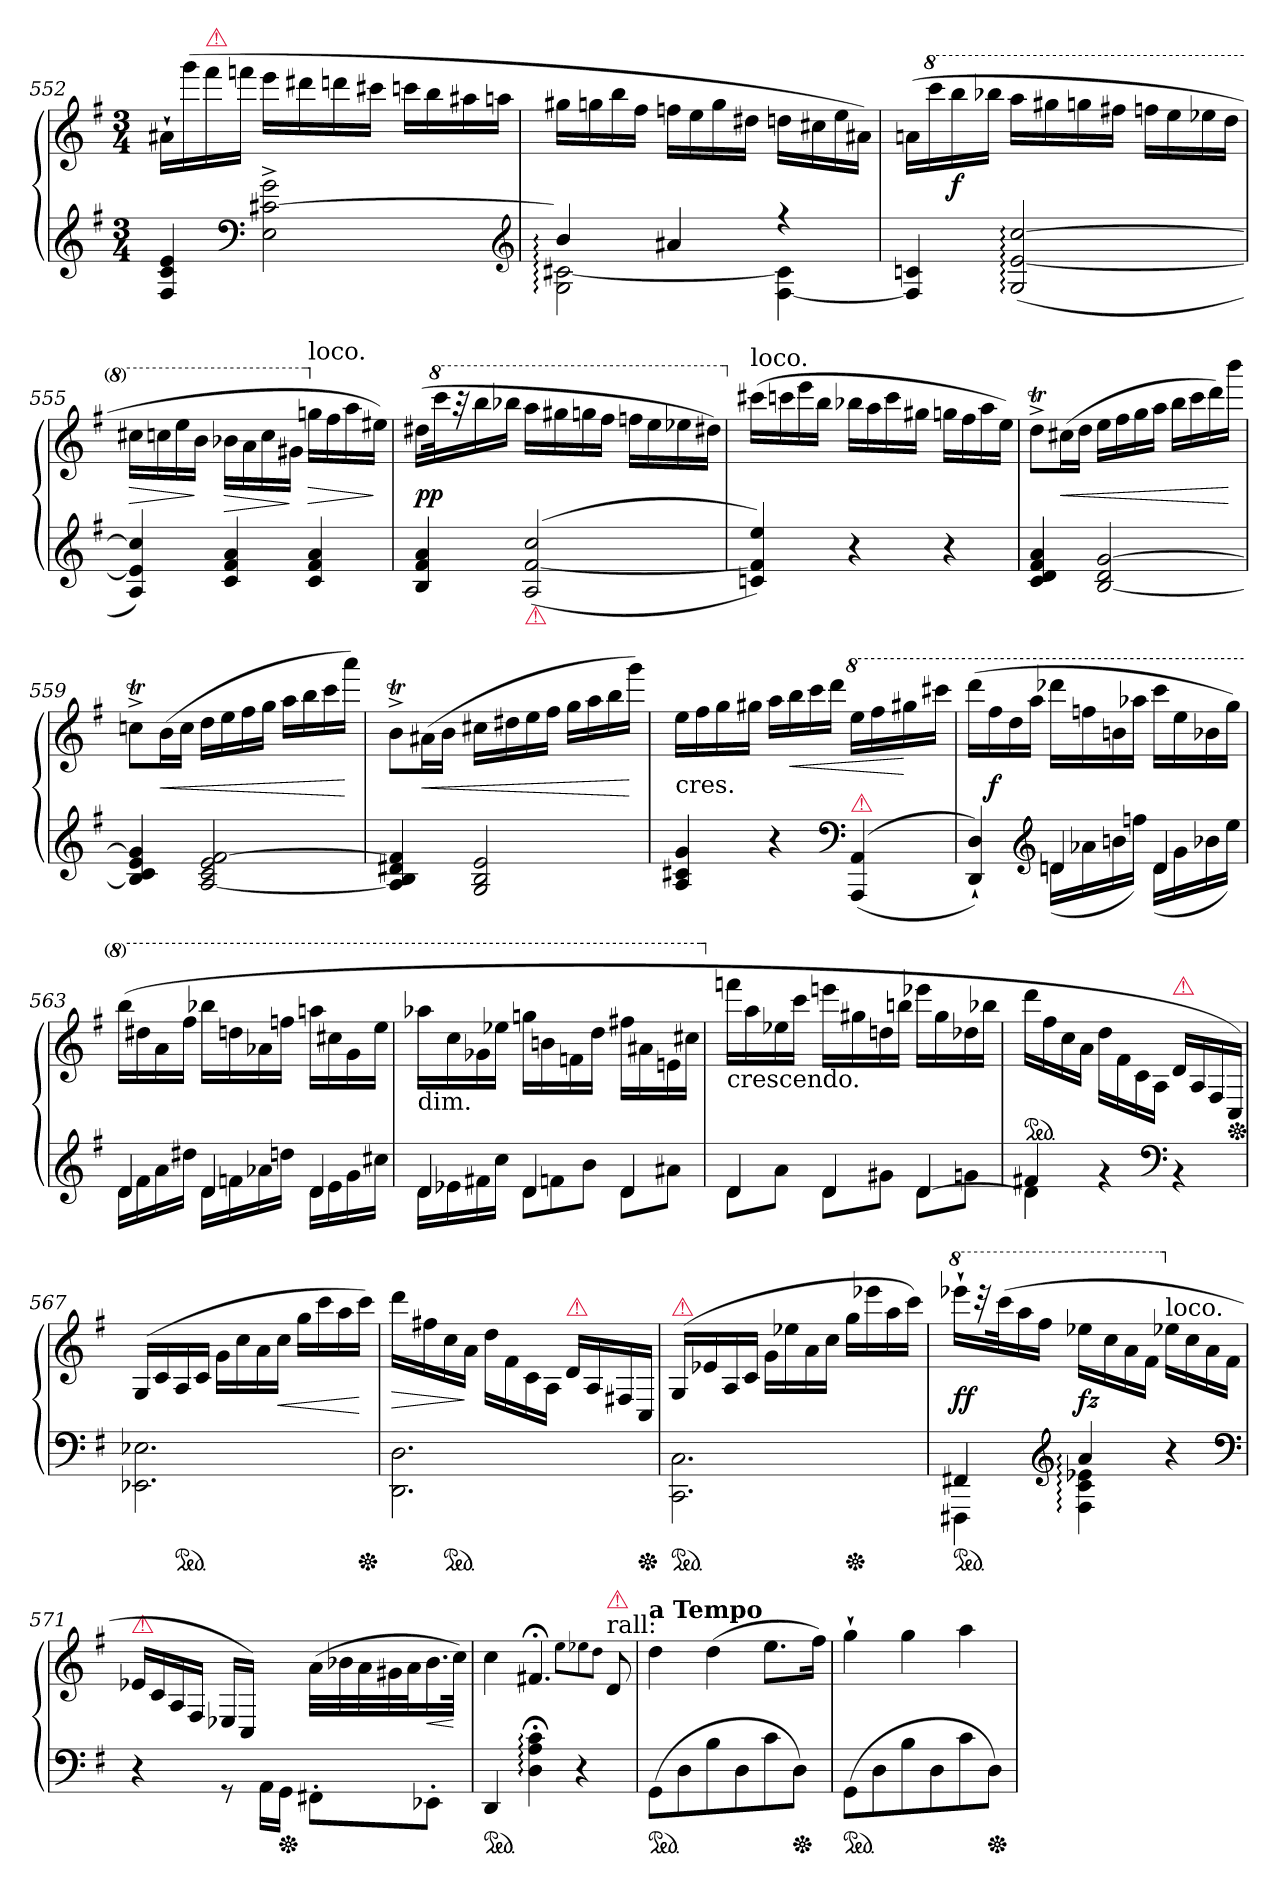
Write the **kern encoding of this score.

**kern	**kern	**dynam
*part1	*part1	*part1
*staff2	*staff1	*staff1/2
*clefG2	*clefG2	*
*k[f#]	*k[f#]	*
*M3/4	*M3/4	*
=552	=552	=552
4F# 4c 4e	16a#X`>LL	.
.	(>16ggg	.
!	!LO:TX:a:color=crimson:t=⚠	!
.	16fff#	.
.	16fffnJJ	.
*clefF4	*	*
2E^< [<2c#X^< 2g^<	16eeeLL	.
.	16ddd#X	.
.	16dddn	.
.	16ccc#XJJ	.
.	16cccnLL	.
.	16bb	.
.	16aa#X	.
.	16aanJJ	.
*clefG2	*	*
=553	=553	=553
*^	*	*
4b:	2G: 2c#X_:	16gg#XLL	.
.	.	16ggn	.
.	.	16bb	.
.	.	16ff#JJ	.
4a#X	.	16ffnLL	.
.	.	16ee	.
.	.	16gg	.
.	.	16dd#XJJ	.
4r	[4F# 4c#]	16ddnLL	.
.	.	16cc#X	.
.	.	16ee	.
.	.	16a#XJJ)	.
*v	*v	*	*
=554	=554	=554
4F#] 4cn	(>16anLL	.
*	*8va	*
.	16cccc	.
.	16bbb	f
.	16bbb-XJJ	.
(<2G: [2e: [2cc:	16aaaLL	.
.	16ggg#X	.
.	16gggn	.
.	16fff#XJJ	.
.	16fffnLL	.
.	16eee	.
.	16eee-X	.
.	16dddJJ	.
=555	=555	=555
4A 4e] 4cc])	16ccc#XLL	>
.	16cccn	.
.	16eee	.
.	16bbJJ	]
4c 4f# 4a	16bb-X\LL	>
.	16aa	.
.	16ccc	.
.	16gg#XJJ	]
*	*X8va	*
!	!LO:TX:a:t=loco.	!
4c 4f# 4a	16ggnLL	>
.	16ff#	.
.	16aa	.
.	16ee#XJJ)	]
=556	=556	=556
4B 4f# 4a	(>16dd#XLL	pp
*	*8va	*
.	32ccccK	.
.	32r	.
.	16bbb	.
.	16bbb-XJJ	.
!LO:TX:b:color=crimson:t=⚠	!	!
(<(>2A [2f# 2cc	16aaaLL	.
.	16ggg#X	.
.	16gggn	.
.	16fff#JJ	.
.	16fffnLL	.
.	16eee	.
.	16eee-X	.
.	16ddd#XJJ)	.
=557	=557	=557
*	*X8va	*
!	!LO:TX:a:t=loco.	!
4cn 4f#] 4ee))	(>16ccc#XLL	.
.	16cccn	.
.	16eee	.
.	16bbJJ	.
4r	16bb-XLL	.
.	16aa	.
.	16ccc	.
.	16gg#XJJ	.
4r	16ggnLL	.
.	16ff#	.
.	16aa	.
.	16eeJJ)	.
=558	=558	=558
4c 4d 4f# 4a	8ddT^<L	.
.	(>16cc#XL	<
.	16ddJJ	.
[2B 2d [2g	16eeLL	.
.	16ff#	.
.	16gg	.
.	16aaJJ	.
.	16bbLL	.
.	16ccc	.
.	16ddd)	.
.	16bbbJJ	[
=559	=559	=559
4B] 4c 4e 4g]	8ccnT^<L	.
.	(>16bL	<
.	16ccJJ	.
[2A 2c 2e [2f#	16ddLL	.
.	16ee	.
.	16ff#	.
.	16ggJJ	.
.	16aaLL	.
.	16bb	.
.	16ccc	.
.	16aaaJJ)	[
=560	=560	=560
4A] 4B 4d#X 4f#]	8bt^<\L	.
.	(>16a#XL	<
.	16bJJ	.
2G 2B 2e	16cc#XLL	.
.	16dd#X	.
.	16ee	.
.	16ff#JJ	.
.	16ggLL	.
.	16aa	.
.	16bb	.
.	16gggJJ)	[
=561	=561	=561
!	!LO:TX:c:t=cres.	!
4A 4c#X 4g	16eeLL	.
.	16ff#	.
.	16gg	.
.	16gg#XJJ	.
4r	16aaLL	.
.	16bb	<
.	16ccc	.
.	16dddJJ	.
*clefF4	*	*
*	*8va	*
!LO:TX:a:color=crimson:t=⚠	!	!
(<(<4AAA 4AA	16eeeLL	.
.	16fff#	.
.	16ggg#X	[
.	16cccc#XJJ	.
=562	=562	=562
*^	*	*
4DD`< 4D`<))	4ryy	(>16ddddLL	.
.	.	16fff#	f
.	.	16ddd	.
.	.	16aaaJJ	.
*clefG2	*	*	*
4dn/	(>16dn\LL	16dddd-XLL	.
.	16a-X	16fffn	.
.	16bn	16bbn	.
.	16ffnJJ)	16aaa-XJJ	.
4d/	(>16d\LL	16ccccLL	.
.	16g	16eee	.
.	16b-X	16bb-X	.
.	16eeJJ)	16gggJJ)	.
=563	=563	=563	=563
4d/	16d\LL	(>16bbbLL	.
.	16f#	16ddd#X	.
.	16a	16aa	.
.	16dd#XJJ	16fff#JJ	.
4d/	16d\LL	16bbb-XLL	.
.	16fn	16dddn	.
.	16a-X	16aa-X	.
.	16ddnJJ	16fffnJJ	.
4d/	16d\LL	16aaanjLL	.
.	16e	16ccc#X	.
.	16g	16gg	.
.	16cc#XJJ	16eeeJJ	.
=564	=564	=564	=564
!	!	!LO:TX:c:t=dim.	!
4d/	16d\LL	16aaa-XLL	.
.	16e-X	16ccc	.
.	16f#X	16gg-X	.
.	16ccJJ	16eee-XJJ	.
*	*Xtuplet	*	*
4d/	12d\L	16gggnLL	.
.	.	16bbn	.
.	12fn	.	.
.	.	16ffn	.
.	12bJ	.	.
.	.	16dddJJ	.
4d/	8d\L	16fff#XLL	.
.	.	16aa#X	.
.	8a#XJ	16een	.
.	.	16ccc#XJJ	.
=565	=565	=565	=565
*	*	*X8va	*
!	!	!LO:TX:b:t=crescendo.	!
4d/	8d\L	16fffnLL	.
.	.	16aa	.
.	8aJ	16ee-X	.
.	.	16cccJJ	.
4d/	8d\L	16eeenjLL	.
.	.	16gg#X	.
.	8g#XJ	16ddn	.
.	.	16bbnJJ	.
[4d/	8d\L	16eee-XLL	.
.	.	16gg#	.
.	8gnJ	16dd-X	.
.	.	16bb-XJJ	.
=566	=566	=566	=566
*	*	*ped	*
4f#X/	4d\]	16dddLL	.
.	.	16ff#	.
.	.	16cc	.
.	.	16aJJ	.
4rg	2ryy	16dd\LL	.
.	.	16f#	.
.	.	16c	.
.	.	16AJJ	.
*clefF4	*	*	*
!	!	!LO:TX:a:color=crimson:t=⚠	!
4rBB	.	16d\LL	.
.	.	16A/	.
.	.	16F#/	.
*	*	*Xped	*
.	.	16C/JJ)	.
*v	*v	*	*
=567	=567	=567
2.EE-X\ 2.E-X\	(>16G/LL	.
.	16c/	.
*ped	*	*
.	16A/	.
.	16c/JJ	.
.	16g\LL	.
.	16cc	.
.	16a	.
.	16ccJJ	<
.	16ggLL	.
.	16ccc	.
.	16aa	.
*Xped	*	*
.	16cccJJ)	[
=568	=568	=568
2.DD\ 2.D\	16dddLL	>
.	16ff#X	.
*ped	*	*
.	16cc	.
.	16aJJ	]
.	16dd\LL	.
.	16f#	.
.	16c	.
.	16AJJ	.
!	!LO:TX:a:color=crimson:t=⚠	!
.	16d\LL	.
.	16A/	.
.	16F#X/	.
*Xped	*	*
.	16C/JJ	.
=569	=569	=569
!	!LO:TX:a:color=crimson:t=⚠	!
!LO:TX:b:color=crimson:t=⚠	!	!
*ped	*	*
2.CC\ 2.C\	(>16G/LL	.
.	16e-X\	.
.	16A/	.
.	16c\JJ	.
.	16gLL	.
.	16ee-X	.
.	16a	.
.	16ccJJ	.
*Xped	*	*
.	16ggLL	.
.	16eee-j	.
.	16aa	.
.	16cccJJ)	.
=570	=570	=570
*^	*	*
*	*	*8va	*
!LO:TX:b:color=crimson:t=⚠	!	!	!
*ped	*	*	*
4FF#X	4FFF#X	16eeee-X`>LL	ff
.	.	32r	.
.	.	(>32ccccK	.
.	.	16aaa	.
.	.	16fff#JJ	.
*clefG2	*	*	*
4a:	4F#: 4c: 4e-X:	16eee-jLL	fz
.	.	16ccc	.
.	.	16aa	.
.	.	16ff#JJ	.
*	*	*X8va	*
!	!	!LO:TX:a:t=loco.	!
4r	4ryy	16ee-XLL	.
.	.	16cc	.
.	.	16a	.
.	.	16f#JJ	.
*v	*v	*	*
*clefF4	*	*
=571	=571	=571
!	!LO:TX:a:color=crimson:t=⚠	!
4r	16e-X\LL	.
.	16c\	.
.	16A/	.
.	16F#/JJ	.
8rGG	16E-XLL	.
.	16C/JJ)	.
16AA\LL	8ryy	.
*Xped	*	*
16GGJJ	.	.
*	*Xtuplet	*
8FF#X'>\L	(>40a\LLL	.
.	40b-X	.
.	40a	.
.	40g#X	.
.	40aJ	.
8EE-X'>J	16.b-	<
.	32ccJJk)	[
=572	=572	=572
*ped	*	*
4DD	4cc	.
4D;<: 4A;<: 4c;<:	4.f#X;<	.
4r	.	.
.	8qqee\L	.
.	8qqee-X\	.
.	8qqdd\J	.
!	!LO:TX:a:t=rall&colon;	!
!	!LO:TX:a:color=crimson:t=⚠	!
.	8d	.
=573	=573	=573
!	!LO:TX:a:B:t=a Tempo	!
!LO:TX:a:t=dolce con espr&colon;	!	!
!LO:TX:a:color=crimson:t=⚠	!	!
*ped	*	*
(>8GGL	4dd	.
8D	.	.
8B	(>4dd	.
8D	.	.
8c	8.eeL	.
*Xped	*	*
8DJ)	.	.
.	16ff#Jk)	.
=574	=574	=574
*ped	*	*
(>8GGL	4gg`>	.
8D	.	.
8B	4gg	.
8D	.	.
8c	4aa	.
*Xped	*	*
8DJ)	.	.
=	=	=
*-	*-	*-
